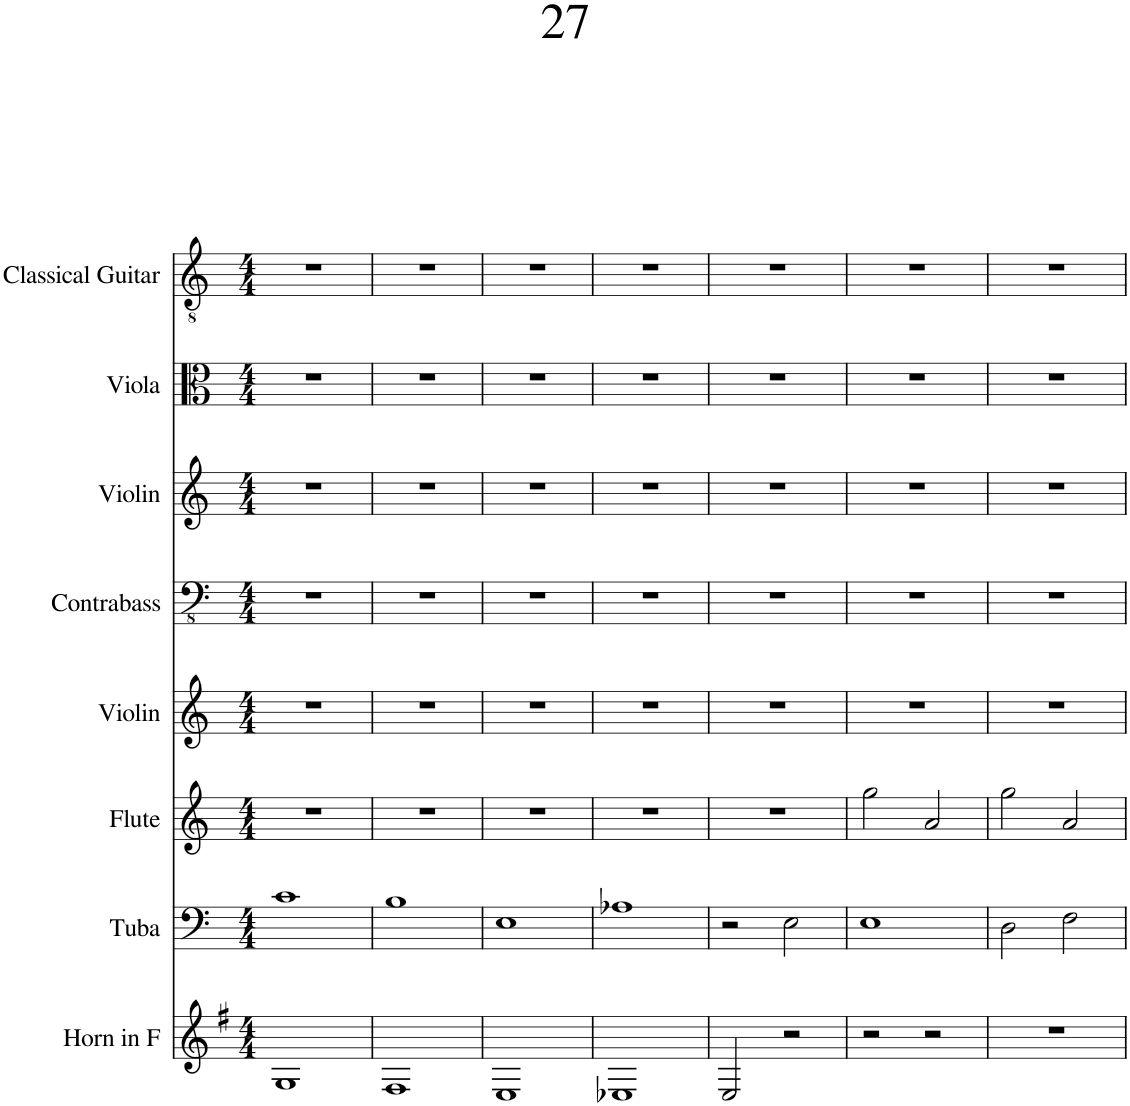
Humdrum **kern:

**kern	**kern	**kern	**kern	**kern	**kern	**kern	**kern
*part8	*part7	*part6	*part5	*part4	*part3	*part2	*part1
*staff8	*staff7	*staff6	*staff5	*staff4	*staff3	*staff2	*staff1
*I"Horn in F	*I"Tuba	*I"Flute	*I"Violin	*I"Contrabass	*I"Violin	*I"Viola	*I"Classical Guitar
*	*I'Tba.	*I'Fl.	*I'Vln.	*I'Cb.	*I'Vln.	*I'Vla.	*I'Guit.
*clefG2	*clefF4	*clefG2	*clefG2	*clefFv4	*clefG2	*clefC3	*clefGv2
*Trd4c7	*	*	*	*Trd7c12	*	*	*
*k[f#]	*k[]	*k[]	*k[]	*k[]	*k[]	*k[]	*k[]
*M4/4	*M4/4	*M4/4	*M4/4	*M4/4	*M4/4	*M4/4	*M4/4
=1	=1	=1	=1	=1	=1	=1	=1
1G	1c	1r	1r	1r	1r	1r	1r
=2	=2	=2	=2	=2	=2	=2	=2
1F#	1B	1r	1r	1r	1r	1r	1r
=3	=3	=3	=3	=3	=3	=3	=3
1E	1E	1r	1r	1r	1r	1r	1r
=4	=4	=4	=4	=4	=4	=4	=4
1E-X	1A-X	1r	1r	1r	1r	1r	1r
=5	=5	=5	=5	=5	=5	=5	=5
2E/	2r	1r	1r	1r	1r	1r	1r
2r	2E\	.	.	.	.	.	.
=6	=6	=6	=6	=6	=6	=6	=6
2r	1E	2gg\	1r	1r	1r	1r	1r
2r	.	2a/	.	.	.	.	.
=7	=7	=7	=7	=7	=7	=7	=7
1r	2D\	2gg\	1r	1r	1r	1r	1r
.	2F\	2a/	.	.	.	.	.
=	=	=	=	=	=	=	=
*-	*-	*-	*-	*-	*-	*-	*-
